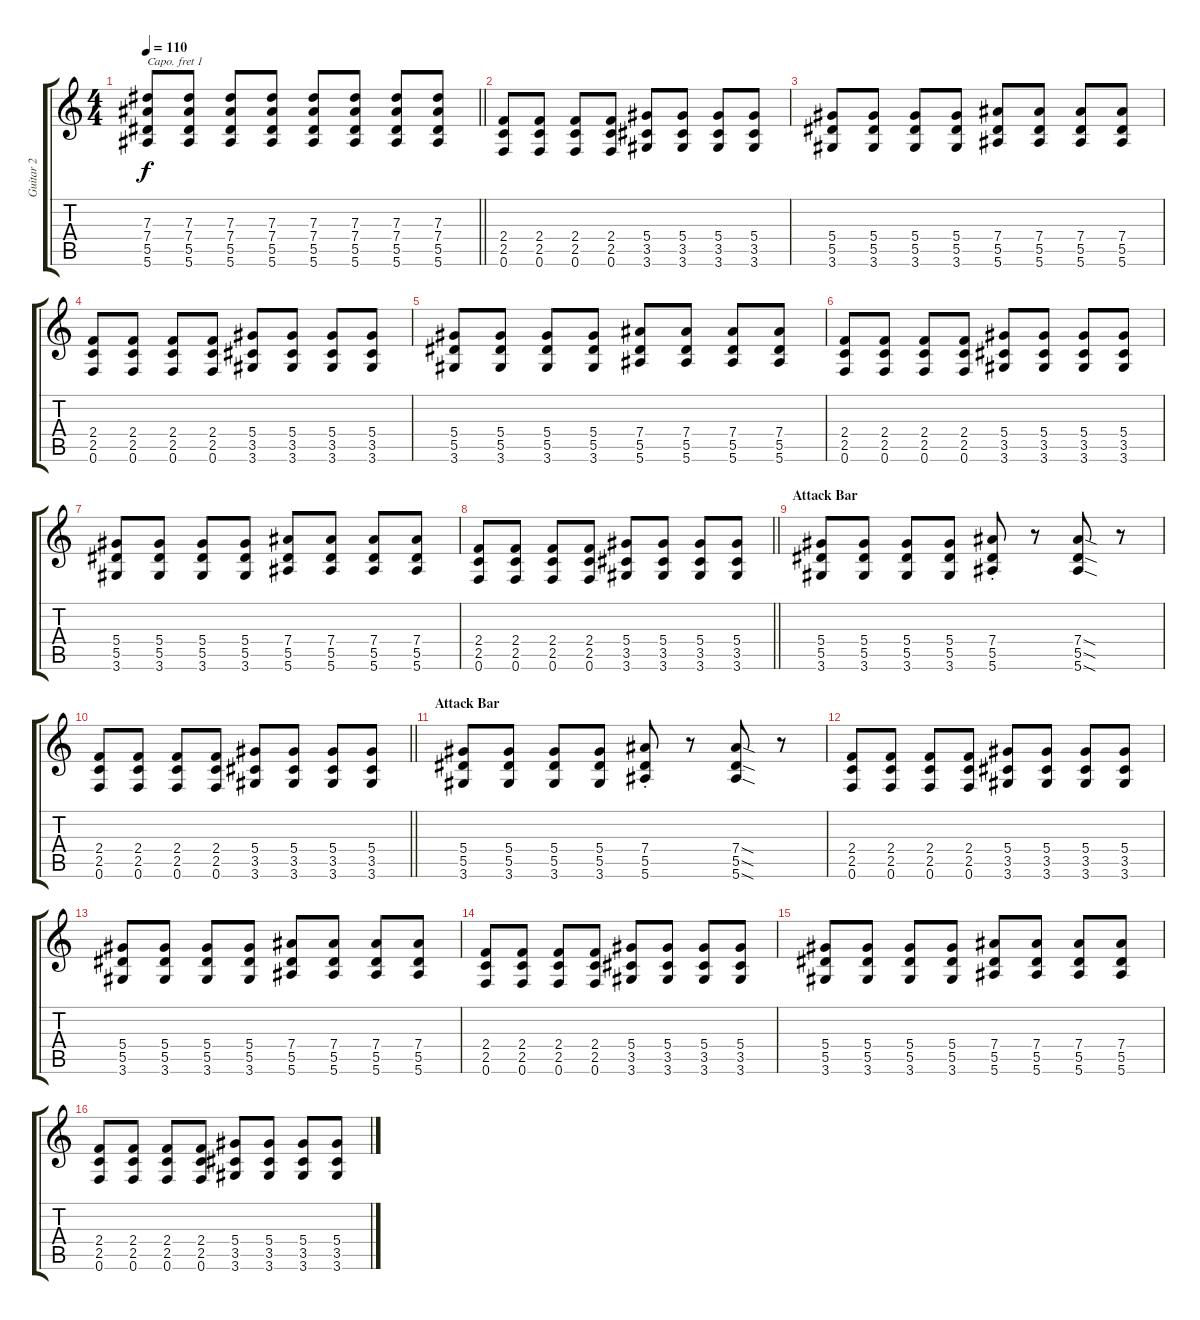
\track ("Guitar 2" "Guitar 2") {instrument distortionguitar}
\staff {score tabs}
\capo 1
\tuning (E4 B3 G3 D3 A2 E2) {hide}
\ts (4 4)
\tempo 110
\clef g2
\barLineRight lightlight
\ks c
(7.3 7.4 5.5 5.6).8{dy f} (7.3 7.4 5.5 5.6).8 (7.3 7.4 5.5 5.6).8 (7.3 7.4 5.5 5.6).8 (7.3 7.4 5.5 5.6).8 (7.3 7.4 5.5 5.6).8 (7.3 7.4 5.5 5.6).8 (7.3 7.4 5.5 5.6).8 |
(2.4 2.5 0.6).8{balance 4} (2.4 2.5 0.6).8 (2.4 2.5 0.6).8 (2.4 2.5 0.6).8 (5.4 3.5 3.6).8 (5.4 3.5 3.6).8 (5.4 3.5 3.6).8 (5.4 3.5 3.6).8 |
(5.4 5.5 3.6).8 (5.4 5.5 3.6).8 (5.4 5.5 3.6).8 (5.4 5.5 3.6).8 (7.4 5.5 5.6).8 (7.4 5.5 5.6).8 (7.4 5.5 5.6).8 (7.4 5.5 5.6).8 |
(2.4 2.5 0.6).8 (2.4 2.5 0.6).8 (2.4 2.5 0.6).8 (2.4 2.5 0.6).8 (5.4 3.5 3.6).8 (5.4 3.5 3.6).8 (5.4 3.5 3.6).8 (5.4 3.5 3.6).8 |
(5.4 5.5 3.6).8 (5.4 5.5 3.6).8 (5.4 5.5 3.6).8 (5.4 5.5 3.6).8 (7.4 5.5 5.6).8 (7.4 5.5 5.6).8 (7.4 5.5 5.6).8 (7.4 5.5 5.6).8 |
(2.4 2.5 0.6).8 (2.4 2.5 0.6).8 (2.4 2.5 0.6).8 (2.4 2.5 0.6).8 (5.4 3.5 3.6).8 (5.4 3.5 3.6).8 (5.4 3.5 3.6).8 (5.4 3.5 3.6).8 |
(5.4 5.5 3.6).8 (5.4 5.5 3.6).8 (5.4 5.5 3.6).8 (5.4 5.5 3.6).8 (7.4 5.5 5.6).8 (7.4 5.5 5.6).8 (7.4 5.5 5.6).8 (7.4 5.5 5.6).8 |
\barLineRight lightlight
(2.4 2.5 0.6).8 (2.4 2.5 0.6).8 (2.4 2.5 0.6).8 (2.4 2.5 0.6).8 (5.4 3.5 3.6).8 (5.4 3.5 3.6).8 (5.4 3.5 3.6).8 (5.4 3.5 3.6).8 |
\section ("" "Attack Bar")
(5.4 5.5 3.6).8 (5.4 5.5 3.6).8 (5.4 5.5 3.6).8 (5.4 5.5 3.6).8 (7.4{st} 5.5{st} 5.6{st}).8 r.8 (7.4{sod} 5.5{sod} 5.6{sod}).8 r.8 |
\barLineRight lightlight
(2.4 2.5 0.6).8 (2.4 2.5 0.6).8 (2.4 2.5 0.6).8 (2.4 2.5 0.6).8 (5.4 3.5 3.6).8 (5.4 3.5 3.6).8 (5.4 3.5 3.6).8 (5.4 3.5 3.6).8 |
\section ("" "Attack Bar")
(5.4 5.5 3.6).8 (5.4 5.5 3.6).8 (5.4 5.5 3.6).8 (5.4 5.5 3.6).8 (7.4{st} 5.5{st} 5.6{st}).8 r.8 (7.4{sod} 5.5{sod} 5.6{sod}).8 r.8 |
(2.4 2.5 0.6).8 (2.4 2.5 0.6).8 (2.4 2.5 0.6).8 (2.4 2.5 0.6).8 (5.4 3.5 3.6).8 (5.4 3.5 3.6).8 (5.4 3.5 3.6).8 (5.4 3.5 3.6).8 |
(5.4 5.5 3.6).8 (5.4 5.5 3.6).8 (5.4 5.5 3.6).8 (5.4 5.5 3.6).8 (7.4 5.5 5.6).8 (7.4 5.5 5.6).8 (7.4 5.5 5.6).8 (7.4 5.5 5.6).8 |
(2.4 2.5 0.6).8 (2.4 2.5 0.6).8 (2.4 2.5 0.6).8 (2.4 2.5 0.6).8 (5.4 3.5 3.6).8 (5.4 3.5 3.6).8 (5.4 3.5 3.6).8 (5.4 3.5 3.6).8 |
(5.4 5.5 3.6).8 (5.4 5.5 3.6).8 (5.4 5.5 3.6).8 (5.4 5.5 3.6).8 (7.4 5.5 5.6).8 (7.4 5.5 5.6).8 (7.4 5.5 5.6).8 (7.4 5.5 5.6).8 |
(2.4 2.5 0.6).8 (2.4 2.5 0.6).8 (2.4 2.5 0.6).8 (2.4 2.5 0.6).8 (5.4 3.5 3.6).8 (5.4 3.5 3.6).8 (5.4 3.5 3.6).8 (5.4 3.5 3.6).8
